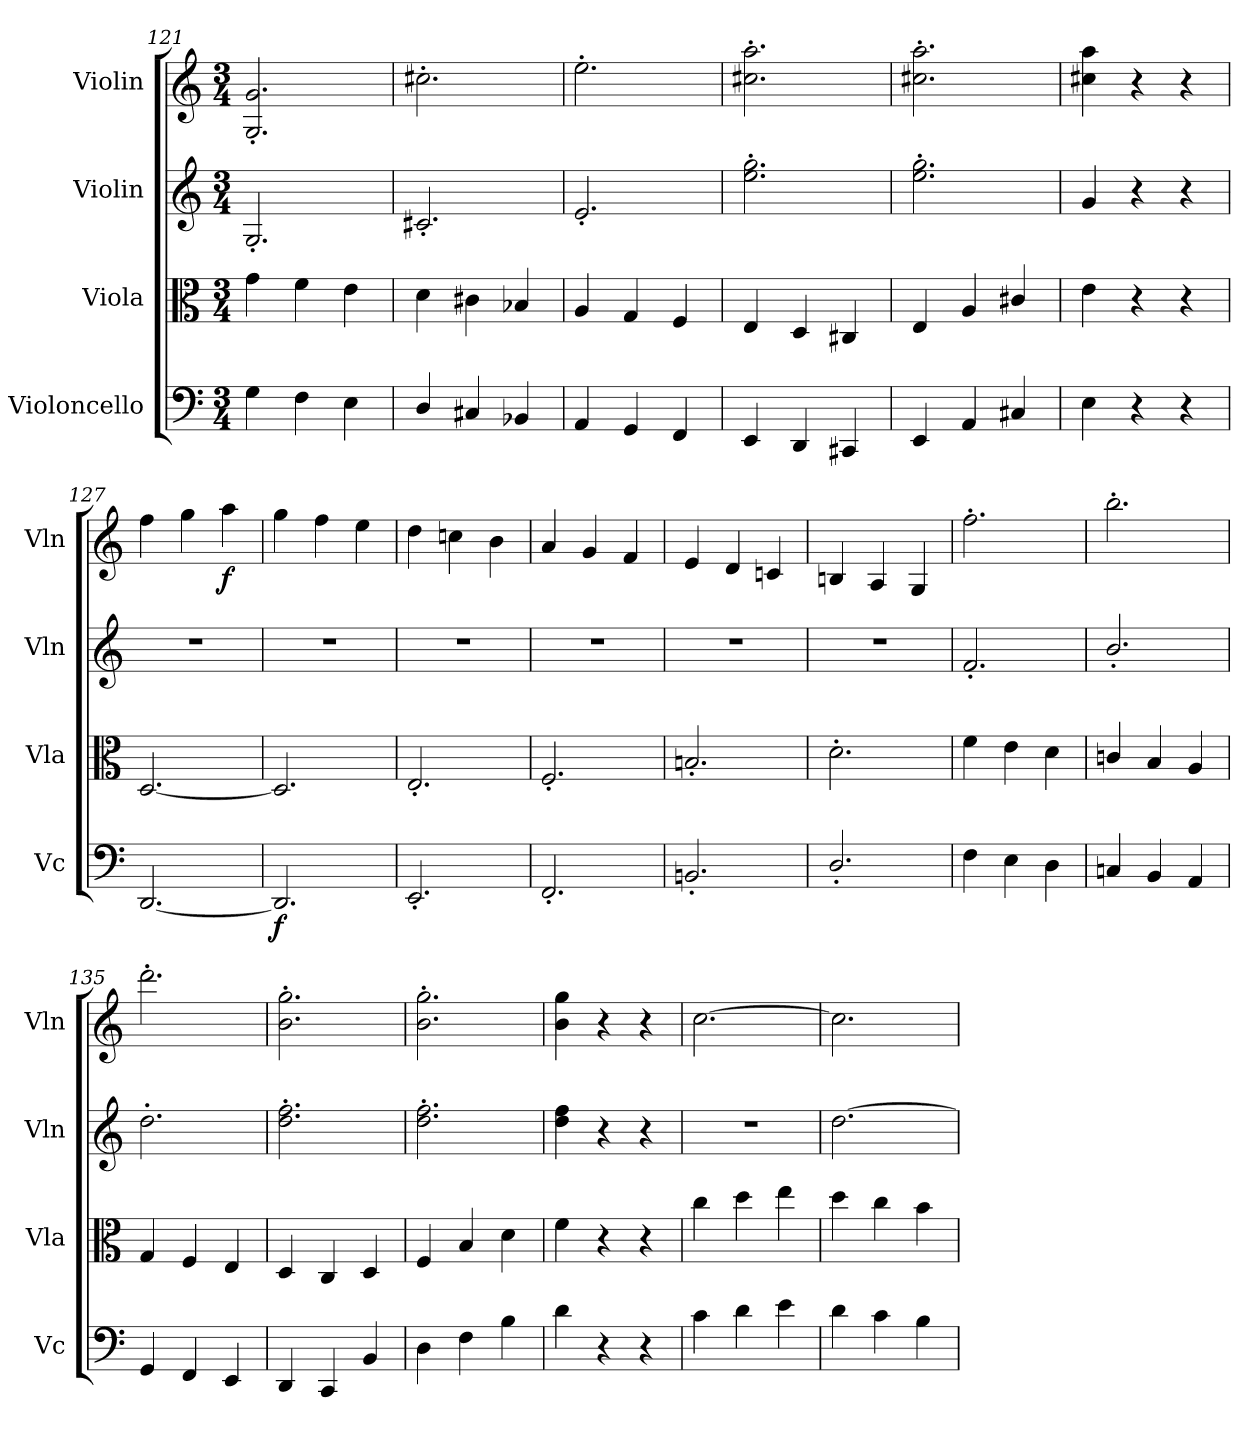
**kern	**dynam	**kern	**kern	**kern	**dynam
*part4	*part4	*part3	*part2	*part1	*part1
*staff4	*staff4	*staff3	*staff2	*staff1	*staff1
*I"Violoncello	*	*I"Viola	*I"Violin	*I"Violin	*
*I'Vc	*	*I'Vla	*I'Vln	*I'Vln	*
*clefF4	*	*clefC3	*clefG2	*clefG2	*
*k[]	*	*k[]	*k[]	*k[]	*
*M3/4	*	*M3/4	*M3/4	*M3/4	*
=121	=121	=121	=121	=121	=121
4G\	.	4g\	2.G'/	2.G'/ 2.g'/	.
4F\	.	4f\	.	.	.
4E\	.	4e\	.	.	.
=122	=122	=122	=122	=122	=122
4D/	.	4d\	2.c#X'/	2.cc#X'\	.
4C#X/	.	4c#X\	.	.	.
4BB-X/	.	4B-X/	.	.	.
=123	=123	=123	=123	=123	=123
4AA/	.	4A/	2.e'/	2.ee'\	.
4GG/	.	4G/	.	.	.
4FF/	.	4F/	.	.	.
=124	=124	=124	=124	=124	=124
4EE/	.	4E/	2.ee'\ 2.gg'\	2.cc#X'\ 2.aa'\	.
4DD/	.	4D/	.	.	.
4CC#X/	.	4C#X/	.	.	.
=125	=125	=125	=125	=125	=125
4EE/	.	4E/	2.ee'\ 2.gg'\	2.cc#X'\ 2.aa'\	.
4AA/	.	4A/	.	.	.
4C#X/	.	4c#X/	.	.	.
=126	=126	=126	=126	=126	=126
4E\	.	4e\	4g/	4cc#X\ 4aa\	.
4r	.	4r	4r	4r	.
4r	.	4r	4r	4r	.
=127	=127	=127	=127	=127	=127
[2.DD/	.	[2.D/	2.r	4ff\	.
.	.	.	.	4gg\	.
.	.	.	.	4aa\	f
=128	=128	=128	=128	=128	=128
2.DD/]	f	2.D/]	2.r	4gg\	.
.	.	.	.	4ff\	.
.	.	.	.	4ee\	.
=129	=129	=129	=129	=129	=129
2.EE'/	.	2.E'/	2.r	4dd\	.
.	.	.	.	4ccn\	.
.	.	.	.	4b\	.
=130	=130	=130	=130	=130	=130
2.FF'/	.	2.F'/	2.r	4a/	.
.	.	.	.	4g/	.
.	.	.	.	4f/	.
=131	=131	=131	=131	=131	=131
2.BBn'/	.	2.Bn'/	2.r	4e/	.
.	.	.	.	4d/	.
.	.	.	.	4cn/	.
=132	=132	=132	=132	=132	=132
2.D'/	.	2.d'\	2.r	4Bn/	.
.	.	.	.	4A/	.
.	.	.	.	4G/	.
=133	=133	=133	=133	=133	=133
4F\	.	4f\	2.f'/	2.ff'\	.
4E\	.	4e\	.	.	.
4D\	.	4d\	.	.	.
=134	=134	=134	=134	=134	=134
4Cn/	.	4cn/	2.b'/	2.bb'\	.
4BB/	.	4B/	.	.	.
4AA/	.	4A/	.	.	.
=135	=135	=135	=135	=135	=135
4GG/	.	4G/	2.dd'\	2.ddd'\	.
4FF/	.	4F/	.	.	.
4EE/	.	4E/	.	.	.
=136	=136	=136	=136	=136	=136
4DD/	.	4D/	2.dd'\ 2.ff'\	2.b'\ 2.gg'\	.
4CC/	.	4C/	.	.	.
4BB/	.	4D/	.	.	.
=137	=137	=137	=137	=137	=137
4D\	.	4F/	2.dd'\ 2.ff'\	2.b'\ 2.gg'\	.
4F\	.	4B/	.	.	.
4B\	.	4d\	.	.	.
=138	=138	=138	=138	=138	=138
4d\	.	4f\	4dd\ 4ff\	4b\ 4gg\	.
4r	.	4r	4r	4r	.
4r	.	4r	4r	4r	.
=139	=139	=139	=139	=139	=139
4c\	.	4cc\	2.r	[2.cc\	.
4d\	.	4dd\	.	.	.
4e\	.	4ee\	.	.	.
=140	=140	=140	=140	=140	=140
4d\	.	4dd\	[2.dd\	2.cc\]	.
4c\	.	4cc\	.	.	.
4B\	.	4b\	.	.	.
=	=	=	=	=	=
*-	*-	*-	*-	*-	*-
